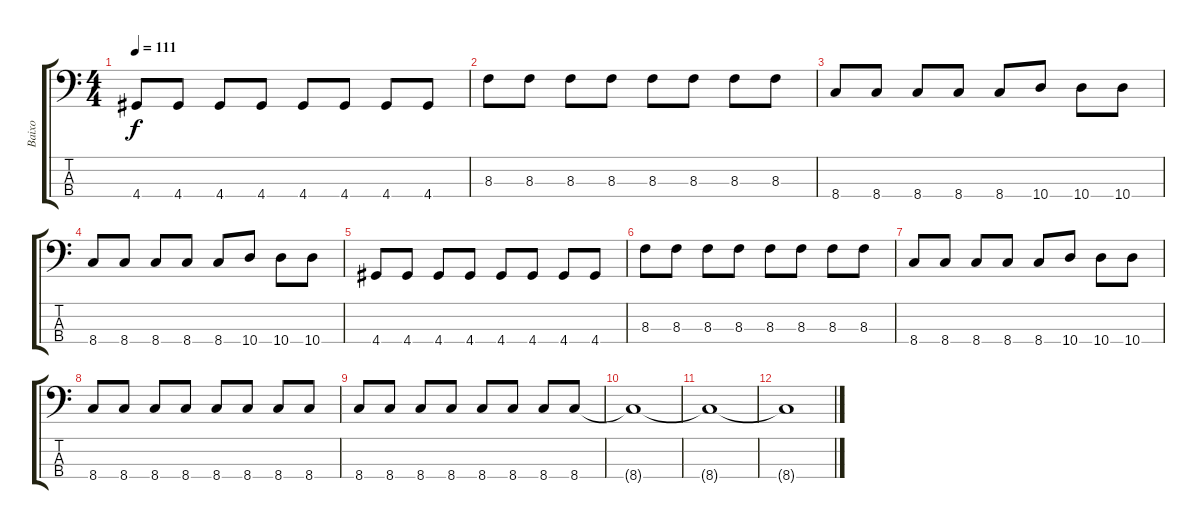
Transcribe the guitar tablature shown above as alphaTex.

\track ("Baixo" "Baixo") {instrument electricbassfinger}
\staff {score tabs}
\tuning (G2 D2 A1 E1) {hide}
\ts (4 4)
\tempo 111
\clef f4
\ks c
4.4.8{dy f} 4.4.8 4.4.8 4.4.8 4.4.8 4.4.8 4.4.8 4.4.8 |
8.3.8 8.3.8 8.3.8 8.3.8 8.3.8 8.3.8 8.3.8 8.3.8 |
8.4.8 8.4.8 8.4.8 8.4.8 8.4.8 10.4.8 10.4.8 10.4.8 |
8.4.8 8.4.8 8.4.8 8.4.8 8.4.8 10.4.8 10.4.8 10.4.8 |
4.4.8 4.4.8 4.4.8 4.4.8 4.4.8 4.4.8 4.4.8 4.4.8 |
8.3.8 8.3.8 8.3.8 8.3.8 8.3.8 8.3.8 8.3.8 8.3.8 |
8.4.8 8.4.8 8.4.8 8.4.8 8.4.8 10.4.8 10.4.8 10.4.8 |
8.4.8 8.4.8 8.4.8 8.4.8 8.4.8 8.4.8 8.4.8 8.4.8 |
8.4.8 8.4.8 8.4.8 8.4.8 8.4.8 8.4.8 8.4.8 8.4.8 |
8.4{t}.1 |
8.4{t}.1 |
8.4{t}.1
